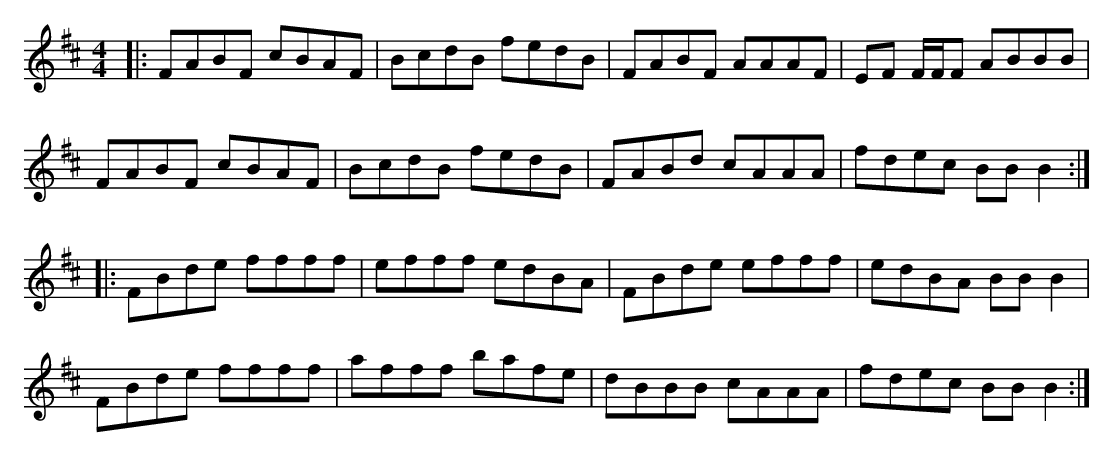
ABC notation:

X:1
M:4/4
K:Bmin
|:FABF cBAF|BcdB fedB|FABF AAAF|EF F/F/F ABBB|
FABF cBAF|BcdB fedB|FABd cAAA|fdec BB B2:|
|:FBde ffff|efff edBA|FBde efff|edBA BBB2|
FBde ffff|afff bafe|dBBB cAAA|fdec BBB2:|
